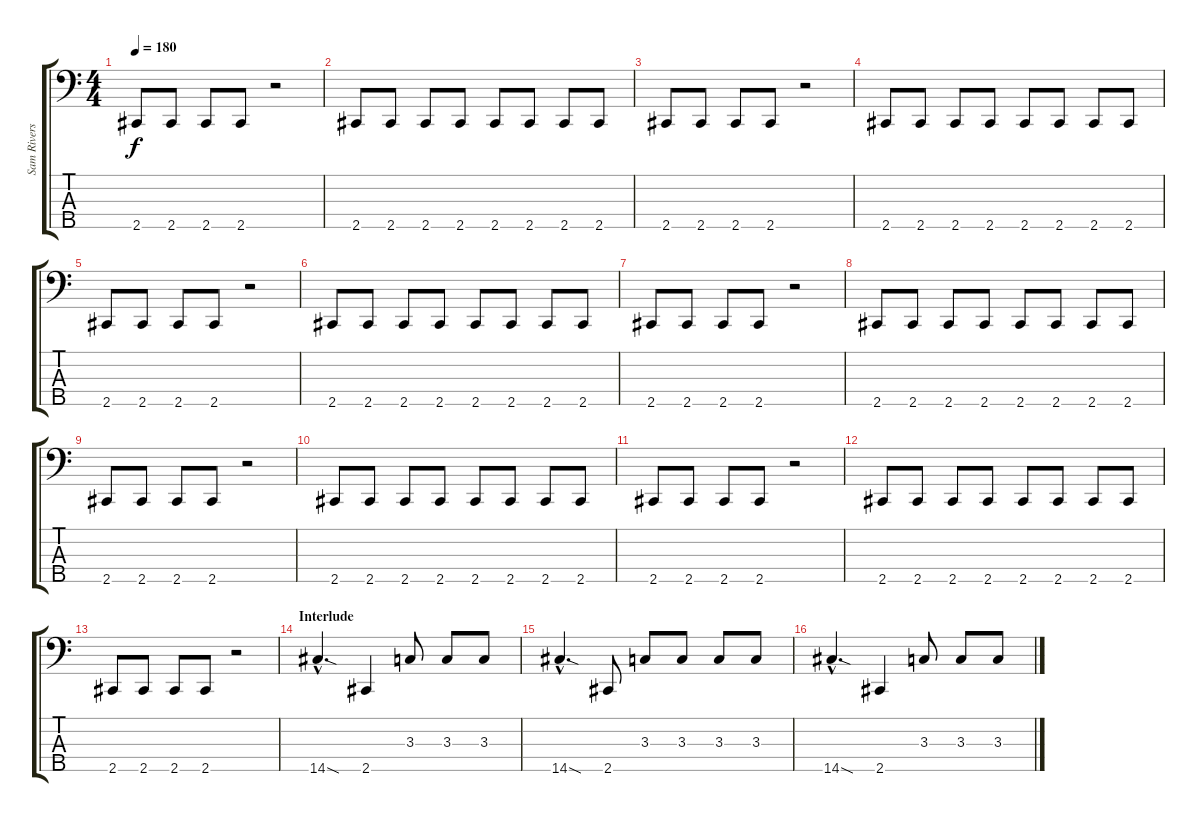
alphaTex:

\track ("Sam Rivers" "Sam Rivers") {instrument electricbassfinger}
\staff {score tabs}
\tuning (G2 D2 A1 E1 B0) {hide}
\ts (4 4)
\tempo 180
\clef f4
\ks c
2.5.8{dy f} 2.5.8 2.5.8 2.5.8 r.2 |
2.5.8 2.5.8 2.5.8 2.5.8 2.5.8 2.5.8 2.5.8 2.5.8 |
2.5.8 2.5.8 2.5.8 2.5.8 r.2 |
2.5.8 2.5.8 2.5.8 2.5.8 2.5.8 2.5.8 2.5.8 2.5.8 |
2.5.8 2.5.8 2.5.8 2.5.8 r.2 |
2.5.8 2.5.8 2.5.8 2.5.8 2.5.8 2.5.8 2.5.8 2.5.8 |
2.5.8 2.5.8 2.5.8 2.5.8 r.2 |
2.5.8 2.5.8 2.5.8 2.5.8 2.5.8 2.5.8 2.5.8 2.5.8 |
2.5.8 2.5.8 2.5.8 2.5.8 r.2 |
2.5.8 2.5.8 2.5.8 2.5.8 2.5.8 2.5.8 2.5.8 2.5.8 |
2.5.8 2.5.8 2.5.8 2.5.8 r.2 |
2.5.8 2.5.8 2.5.8 2.5.8 2.5.8 2.5.8 2.5.8 2.5.8 |
2.5.8 2.5.8 2.5.8 2.5.8 r.2 |
\section ("" "Interlude")
14.5{sod hac}.4{d} 2.5.4 3.3.8 3.3.8 3.3.8 |
14.5{sod hac}.4{d} 2.5.8 3.3.8 3.3.8 3.3.8 3.3.8 |
14.5{sod hac}.4{d} 2.5.4 3.3.8 3.3.8 3.3.8
